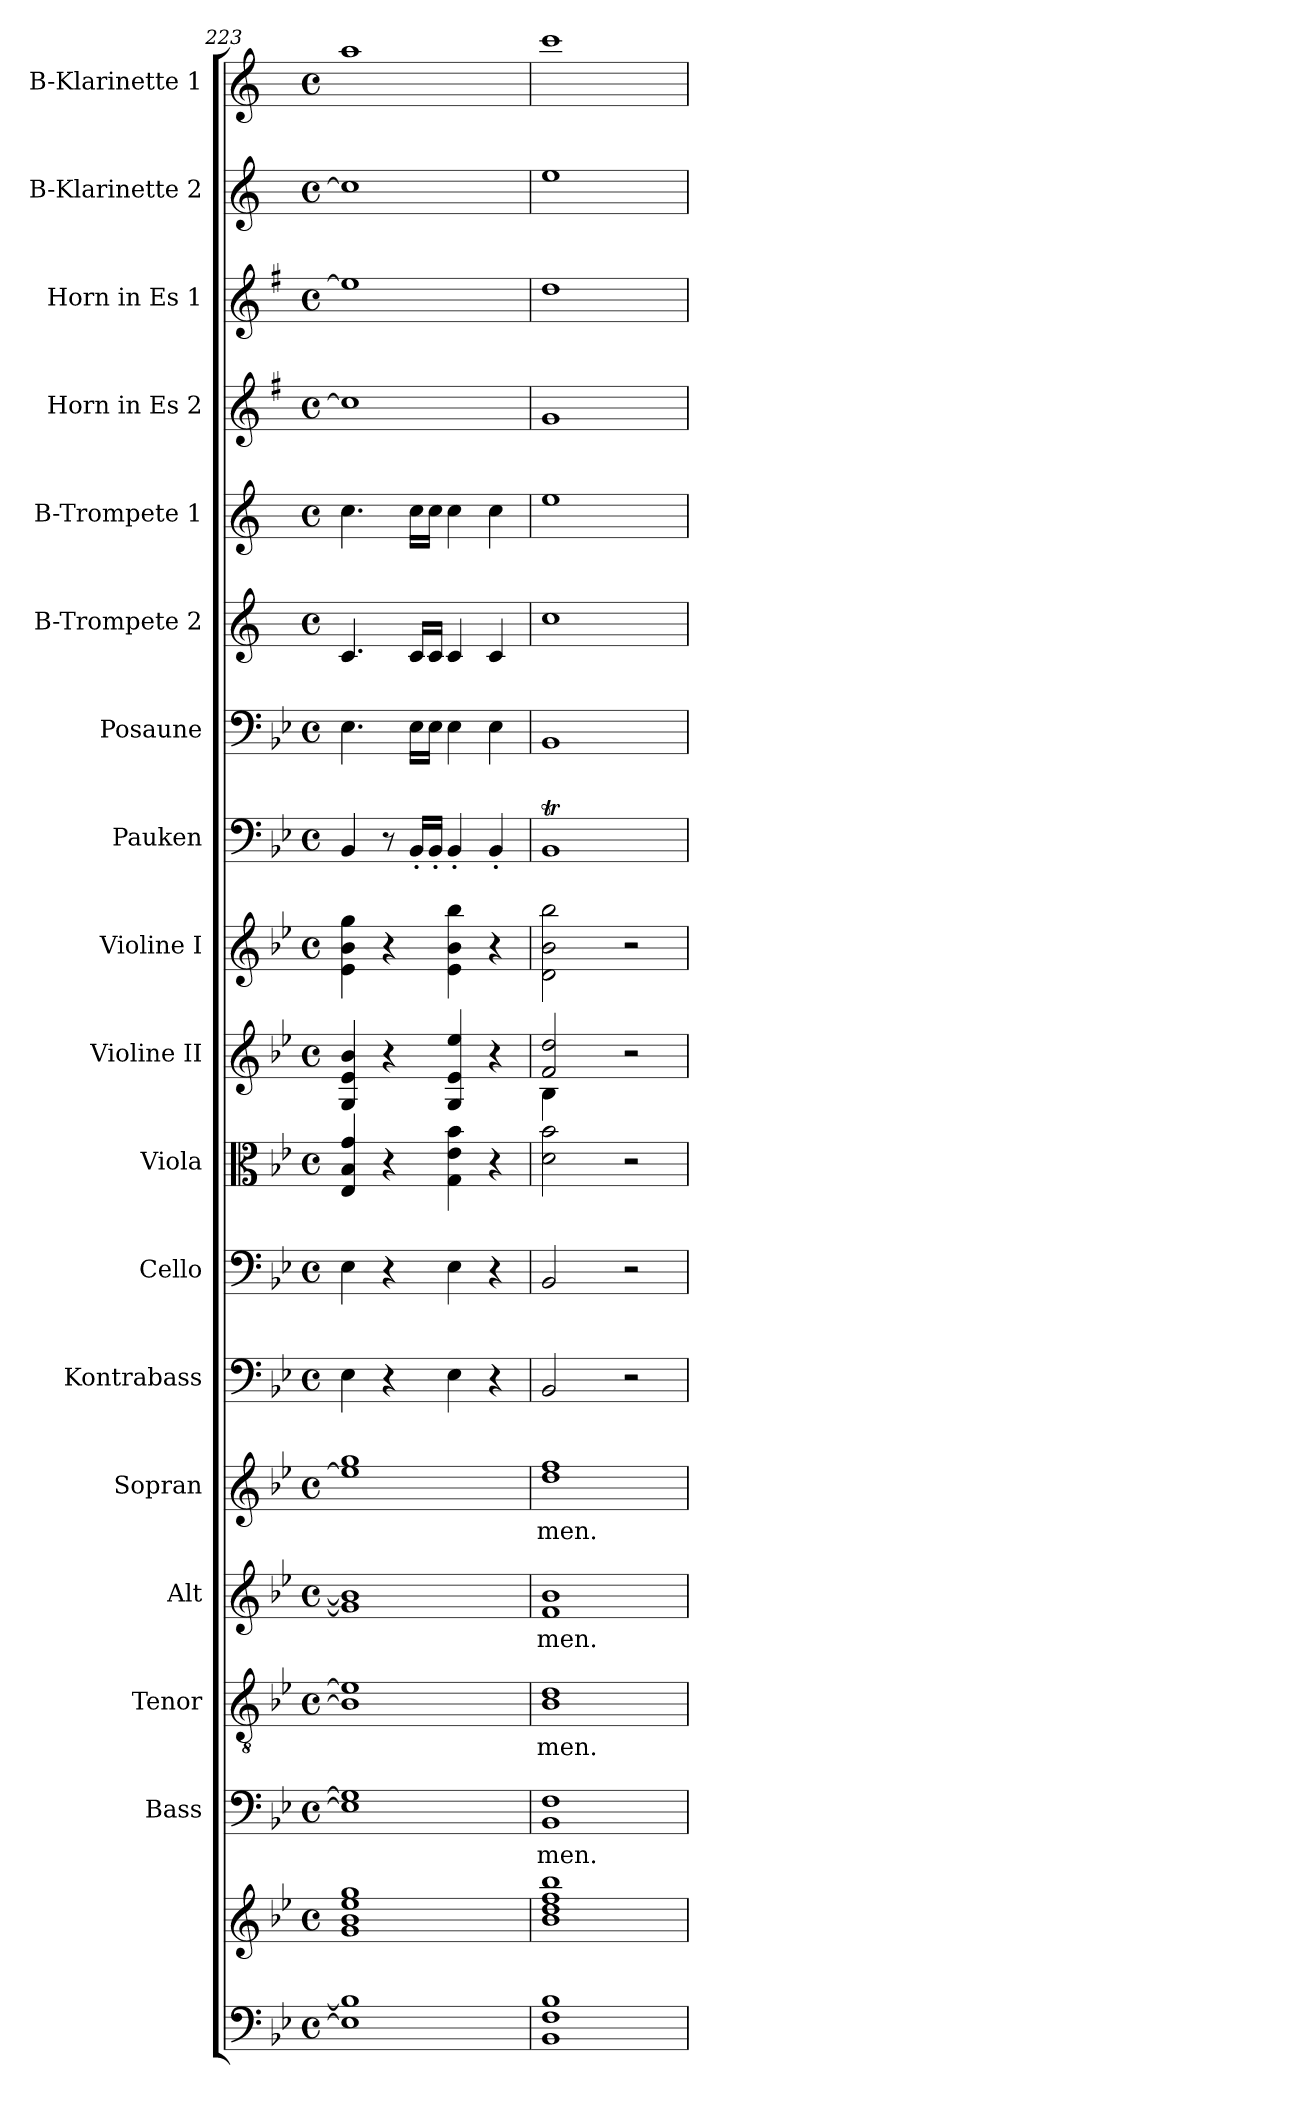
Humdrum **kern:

**kern	**kern	**kern	**text	**kern	**text	**kern	**text	**kern	**text	**kern	**kern	**kern	**kern	**kern	**kern	**kern	**kern	**kern	**kern	**kern	**kern	**kern
*part18	*part18	*part17	*part17	*part16	*part16	*part15	*part15	*part14	*part14	*part13	*part12	*part11	*part10	*part9	*part8	*part7	*part6	*part5	*part4	*part3	*part2	*part1
*staff19	*staff18	*staff17	*staff17	*staff16	*staff16	*staff15	*staff15	*staff14	*staff14	*staff13	*staff12	*staff11	*staff10	*staff9	*staff8	*staff7	*staff6	*staff5	*staff4	*staff3	*staff2	*staff1
*	*	*I"Bass	*	*I"Tenor	*	*I"Alt	*	*I"Sopran	*	*I"Kontrabass	*I"Cello	*I"Viola	*I"Violine II	*I"Violine I	*I"Pauken	*I"Posaune	*I"B-Trompete 2	*I"B-Trompete 1	*I"Horn in Es 2	*I"Horn in Es 1	*I"B-Klarinette 2	*I"B-Klarinette 1
*	*	*I'B.	*	*I'T.	*	*I'A.	*	*I'S.	*	*I'Kb.	*	*I'Vla.	*I'Vl. II	*I'Vl. I	*I'Pk.	*I'Pos.	*I'B Trp. 2	*I'B Trp. 1	*	*	*I'B Kl. 2	*I'B Kl. 1
*clefF4	*clefG2	*clefF4	*	*clefGv2	*	*clefG2	*	*clefG2	*	*clefF4	*clefF4	*clefC3	*clefG2	*clefG2	*clefF4	*clefF4	*clefG2	*clefG2	*clefG2	*clefG2	*clefG2	*clefG2
*	*	*	*	*	*	*	*	*	*	*ITrd7c12	*	*	*	*	*	*	*ITrd1c2	*ITrd1c2	*ITrd5c9	*ITrd5c9	*ITrd1c2	*ITrd1c2
*k[b-e-]	*k[b-e-]	*k[b-e-]	*	*k[b-e-]	*	*k[b-e-]	*	*k[b-e-]	*	*k[b-e-]	*k[b-e-]	*k[b-e-]	*k[b-e-]	*k[b-e-]	*k[b-e-]	*k[b-e-]	*k[b-e-]	*k[b-e-]	*k[b-e-]	*k[b-e-]	*k[b-e-]	*k[b-e-]
*B-:	*B-:	*B-:	*	*B-:	*	*B-:	*	*B-:	*	*B-:	*B-:	*B-:	*B-:	*B-:	*B-:	*B-:	*B-:	*B-:	*B-:	*B-:	*B-:	*B-:
*M4/4	*M4/4	*M4/4	*	*M4/4	*	*M4/4	*	*M4/4	*	*M4/4	*M4/4	*M4/4	*M4/4	*M4/4	*M4/4	*M4/4	*M4/4	*M4/4	*M4/4	*M4/4	*M4/4	*M4/4
*met(c)	*met(c)	*met(c)	*	*met(c)	*	*met(c)	*	*met(c)	*	*met(c)	*met(c)	*met(c)	*met(c)	*met(c)	*met(c)	*met(c)	*met(c)	*met(c)	*met(c)	*met(c)	*met(c)	*met(c)
=223	=223	=223	=223	=223	=223	=223	=223	=223	=223	=223	=223	=223	=223	=223	=223	=223	=223	=223	=223	=223	=223	=223
*^	*^	*	*	*	*	*	*	*	*	*	*	*	*	*	*	*	*	*	*	*	*	*
1B-]	1E-]	1b- 1ee- 1gg	1g	1E-] 1G]	.	1B-] 1e-]	.	1g] 1b-]	.	1ee-] 1gg	.	4EE-\	4E-\	4E-/ 4B-/ 4g/	4G/ 4e-/ 4b-/	4e-\ 4b-\ 4gg\	4BB-/	4.E-\	4.B-/	4.b-\	1e-]	1g]	1b-]	1gg
.	.	.	.	.	.	.	.	.	.	.	.	4r	4r	4r	4r	4r	8r	.	.	.	.	.	.	.
.	.	.	.	.	.	.	.	.	.	.	.	.	.	.	.	.	16BB-'</LL	16E-\LL	16B-/LL	16b-\LL	.	.	.	.
.	.	.	.	.	.	.	.	.	.	.	.	.	.	.	.	.	16BB-'</JJ	16E-\JJ	16B-/JJ	16b-\JJ	.	.	.	.
.	.	.	.	.	.	.	.	.	.	.	.	4EE-\	4E-\	4G\ 4e-\ 4b-\	4G/ 4e-/ 4ee-/	4e-\ 4b-\ 4bb-\	4BB-'</	4E-\	4B-/	4b-\	.	.	.	.
.	.	.	.	.	.	.	.	.	.	.	.	4r	4r	4r	4r	4r	4BB-'</	4E-\	4B-/	4b-\	.	.	.	.
*	*	*v	*v	*	*	*	*	*	*	*	*	*	*	*	*	*	*	*	*	*	*	*	*	*
=224	=224	=224	=224	=224	=224	=224	=224	=224	=224	=224	=224	=224	=224	=224	=224	=224	=224	=224	=224	=224	=224	=224	=224
!	!	!	!	!LO:LY:b	!	!LO:LY:b	!	!LO:LY:b	!	!LO:LY:b	!	!	!	!	!	!	!	!	!	!	!	!	!
*	*	*	*	*	*	*	*	*	*	*	*	*	*	*^	*	*	*	*	*	*	*	*	*
1F 1B-	1BB-	1b- 1dd 1ff 1bb-	1BB- 1F	-men.	1B- 1d	-men.	1f 1b-	-men.	1dd 1ff	-men.	2BBB-/	2BB-/	2d\ 2b-\	2f/ 2dd/	4B-\	2d\ 2b-\ 2bb-\	1BB-T	1BB-	1b-	1dd	1B-	1f	1dd	1bb-
.	.	.	.	.	.	.	.	.	.	.	.	.	.	.	2.ryy	.	.	.	.	.	.	.	.	.
.	.	.	.	.	.	.	.	.	.	.	2r	2r	2r	2r	.	2r	.	.	.	.	.	.	.	.
*v	*v	*	*	*	*	*	*	*	*	*	*	*	*	*v	*v	*	*	*	*	*	*	*	*	*
=	=	=	=	=	=	=	=	=	=	=	=	=	=	=	=	=	=	=	=	=	=	=
*-	*-	*-	*-	*-	*-	*-	*-	*-	*-	*-	*-	*-	*-	*-	*-	*-	*-	*-	*-	*-	*-	*-
